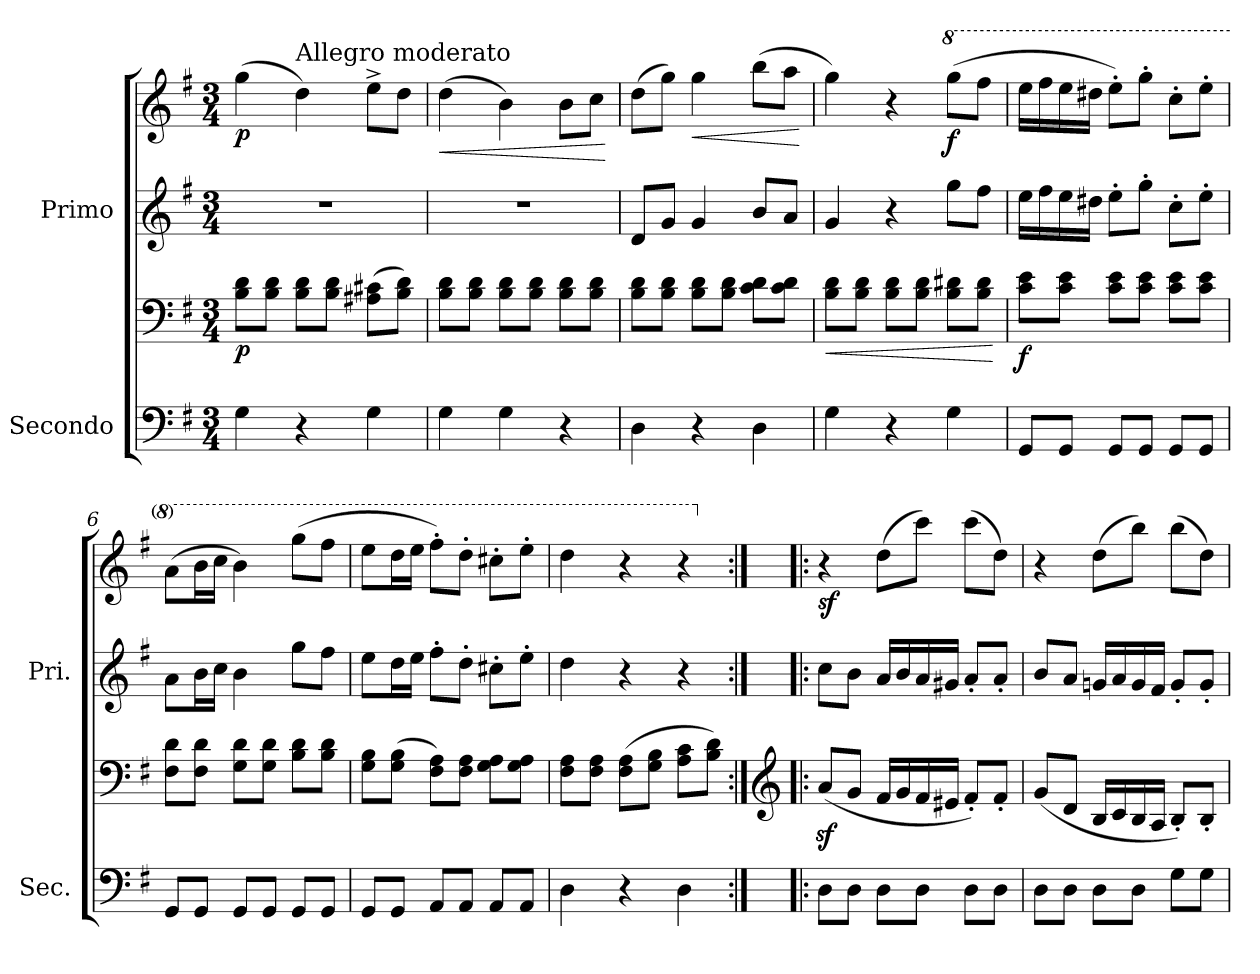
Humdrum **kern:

**kern	**kern	**dynam	**kern	**kern	**dynam
*part2	*part2	*part2	*part1	*part1	*part1
*staff4	*staff3	*staff3/4	*staff2	*staff1	*staff1/2
*I"Secondo	*	*	*I"Primo	*	*
*I'Sec.	*	*	*I'Pri.	*	*
*clefF4	*clefF4	*	*clefG2	*clefG2	*
*k[f#]	*k[f#]	*	*k[f#]	*k[f#]	*
*M3/4	*M3/4	*	*M3/4	*M3/4	*
*MM100	*MM100	*	*MM100	*MM100	*
=1	=1	=1	=1	=1	=1
!	!	!LO:DY:b	!	!	!LO:DY:b
4G\	8B\ 8d\L	p	2.r	(4gg\	p
.	8B\ 8d\J	.	.	.	.
!	!	!	!	!LO:TX:a:t=Allegro moderato	!
4r	8B\ 8d\L	.	.	4dd\)	.
.	8B\ 8d\J	.	.	.	.
4G\	(8A#X\ 8c#X\L	.	.	8ee^\L	.
.	8B\ 8d\J)	.	.	8dd\J	.
=2	=2	=2	=2	=2	=2
!	!	!	!	!	!LO:HP:b
4G\	8B\ 8d\L	.	2.r	(4dd\	<
.	8B\ 8d\J	.	.	.	.
4G\	8B\ 8d\L	.	.	4b\)	.
.	8B\ 8d\J	.	.	.	.
4r	8B\ 8d\L	.	.	8b\L	.
.	8B\ 8d\J	.	.	8cc\J	.
.	.	.	.	.	[
=3	=3	=3	=3	=3	=3
4D\	8B\ 8d\L	.	8d/L	(8dd\L	.
.	8B\ 8d\J	.	8g/J	8gg\J)	.
!	!	!	!	!	!LO:HP:b
4r	8B\ 8d\L	.	4g/	4gg\	<
.	8B\ 8d\J	.	.	.	.
4D\	8c\ 8d\L	.	8b/L	(8bb\L	.
.	8c\ 8d\J	.	8a/J	8aa\J	.
.	.	.	.	.	[
=4	=4	=4	=4	=4	=4
!	!	!LO:HP:b	!	!	!
4G\	8B\ 8d\L	<	4g/	4gg\)	.
.	8B\ 8d\J	.	.	.	.
4r	8B\ 8d\L	.	4r	4r	.
.	8B\ 8d\J	.	.	.	.
*	*	*	*	*8va	*
!	!	!	!	!	!LO:DY:b
4G\	8B\ 8d#X\L	.	8gg\L	(8ggg\L	f
.	8B\ 8d#\J	.	8ff#\J	8fff#\J	.
.	.	[	.	.	.
!!LO:LB:g=z
=5	=5	=5	=5	=5	=5
!	!	!LO:DY:b	!	!	!
8GG/L	8c\ 8e\L	f	16ee\LL	16eee\LL	.
.	.	.	16ff#\	16fff#\	.
8GG/J	8c\ 8e\J	.	16ee\	16eee\	.
.	.	.	16dd#X\JJ	16ddd#X\JJ	.
8GG/L	8c\ 8e\L	.	8ee'\L	8eee'\L)	.
8GG/J	8c\ 8e\J	.	8gg'\J	8ggg'\J	.
8GG/L	8c\ 8e\L	.	8cc'\L	8ccc'\L	.
8GG/J	8c\ 8e\J	.	8ee'\J	8eee'\J	.
=6	=6	=6	=6	=6	=6
8GG/L	8F#\ 8d\L	.	8a\L	(8aa\L	.
8GG/J	8F#\ 8d\J	.	16b\L	16bb\L	.
.	.	.	16cc\JJ	16ccc\JJ	.
8GG/L	8G\ 8d\L	.	4b\	4bb\)	.
8GG/J	8G\ 8d\J	.	.	.	.
8GG/L	8B\ 8d\L	.	8gg\L	(8ggg\L	.
8GG/J	8B\ 8d\J	.	8ff#\J	8fff#\J	.
=7	=7	=7	=7	=7	=7
8GG/L	8G\ 8B\L	.	8ee\L	8eee\L	.
8GG/J	(8G\ 8B\J	.	16dd\L	16ddd\L	.
.	.	.	16ee\JJ	16eee\JJ	.
8AA/L	8F#\ 8A\L)	.	8ff#'\L	8fff#'\L)	.
8AA/J	8F#\ 8A\J	.	8dd'\J	8ddd'\J	.
8AA/L	8G\ 8A\L	.	8cc#X'\L	8ccc#X'\L	.
8AA/J	8G\ 8A\J	.	8ee'\J	8eee'\J	.
=8	=8	=8	=8	=8	=8
4D\	8F#\ 8A\L	.	4dd\	4ddd\	.
.	8F#\ 8A\J	.	.	.	.
4r	(8F#\ 8A\L	.	4r	4r	.
.	8G\ 8B\J	.	.	.	.
4D\	8A\ 8c\L	.	4r	4r	.
.	8B\ 8d\J)	.	.	.	.
!!LO:LB:g=z
=9:|!|:	=9:|!|:	=9:|!|:	=9:|!|:	=9:|!|:	=9:|!|:
*	*clefG2	*	*	*	*
*	*	*	*	*X8va	*
!	!	!	!	!	!LO:DY:b
8D\L	(8az</L	.	8cc\L	4r	sf
8D\J	8g/J	.	8b\J	.	.
8D\L	16f#/LL	.	16a/LL	(8dd\L	.
.	16g/	.	16b/	.	.
8D\J	16f#/	.	16a/	8ccc\J)	.
.	16e#X/JJ	.	16g#X/JJ	.	.
8D\L	8f#'/L)	.	8a'/L	(8ccc\L	.
8D\J	8f#'/J	.	8a'/J	8dd\J)	.
=10	=10	=10	=10	=10	=10
8D\L	(8g/L	.	8b/L	4r	.
8D\J	8d/J	.	8a/J	.	.
8D\L	16B/LL	.	16gn/LL	(8dd\L	.
.	16c/	.	16a/	.	.
8D\J	16B/	.	16g/	8bb\J)	.
.	16A/JJ	.	16f#/JJ	.	.
8G\L	8B'/L)	.	8g'/L	(8bb\L	.
8G\J	8B'/J	.	8g'/J	8dd\J)	.
=	=	=	=	=	=
*-	*-	*-	*-	*-	*-
